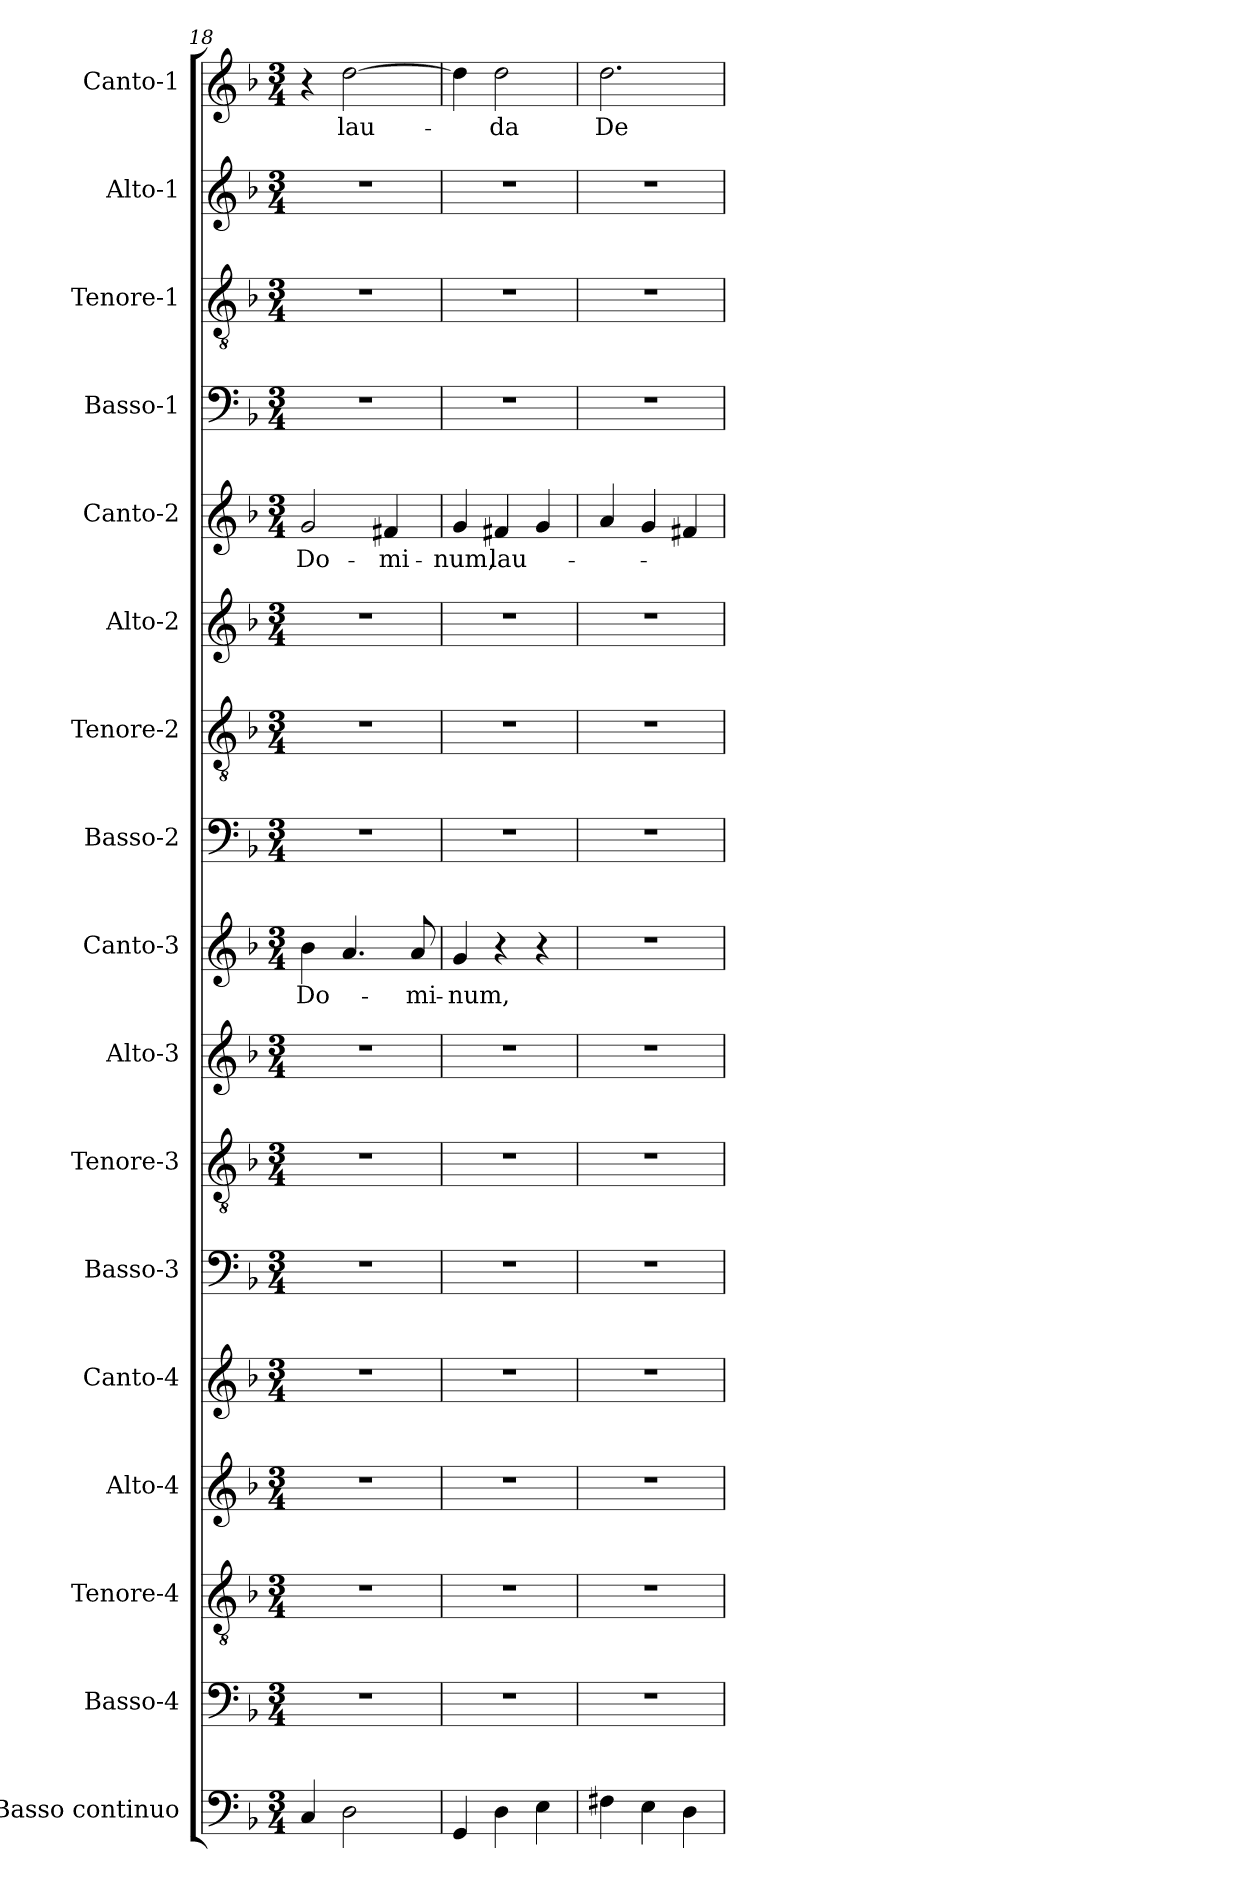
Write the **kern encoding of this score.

**kern	**kern	**kern	**kern	**kern	**kern	**kern	**kern	**kern	**text	**kern	**kern	**kern	**kern	**text	**kern	**kern	**kern	**kern	**text
*part17	*part16	*part15	*part14	*part13	*part12	*part11	*part10	*part9	*part9	*part8	*part7	*part6	*part5	*part5	*part4	*part3	*part2	*part1	*part1
*staff17	*staff16	*staff15	*staff14	*staff13	*staff12	*staff11	*staff10	*staff9	*staff9	*staff8	*staff7	*staff6	*staff5	*staff5	*staff4	*staff3	*staff2	*staff1	*staff1
*I"Basso continuo	*I"Basso-4	*I"Tenore-4	*I"Alto-4	*I"Canto-4	*I"Basso-3	*I"Tenore-3	*I"Alto-3	*I"Canto-3	*	*I"Basso-2	*I"Tenore-2	*I"Alto-2	*I"Canto-2	*	*I"Basso-1	*I"Tenore-1	*I"Alto-1	*I"Canto-1	*
*I'BC	*I'B4	*I'T4	*I'A4	*I'C4	*I'B3	*I'T3	*I'A3	*I'C3	*	*I'B2	*I'T2	*I'A2	*I'C2	*	*I'B1	*I'T1	*I'A1	*I'C1	*
*clefF4	*clefF4	*clefGv2	*clefG2	*clefG2	*clefF4	*clefGv2	*clefG2	*clefG2	*	*clefF4	*clefGv2	*clefG2	*clefG2	*	*clefF4	*clefGv2	*clefG2	*clefG2	*
*k[b-]	*k[b-]	*k[b-]	*k[b-]	*k[b-]	*k[b-]	*k[b-]	*k[b-]	*k[b-]	*	*k[b-]	*k[b-]	*k[b-]	*k[b-]	*	*k[b-]	*k[b-]	*k[b-]	*k[b-]	*
*F:	*F:	*F:	*F:	*F:	*F:	*F:	*F:	*F:	*	*F:	*F:	*F:	*F:	*	*F:	*F:	*F:	*F:	*
*M3/4	*M3/4	*M3/4	*M3/4	*M3/4	*M3/4	*M3/4	*M3/4	*M3/4	*	*M3/4	*M3/4	*M3/4	*M3/4	*	*M3/4	*M3/4	*M3/4	*M3/4	*
=18	=18	=18	=18	=18	=18	=18	=18	=18	=18	=18	=18	=18	=18	=18	=18	=18	=18	=18	=18
!	!	!	!	!	!	!	!	!	!LO:LY:b	!	!	!	!	!	!	!	!	!	!
!	!	!	!	!	!	!	!	!	!	!	!	!	!	!LO:LY:b	!	!	!	!	!
4C/	2.r	2.r	2.r	2.r	2.r	2.r	2.r	4b-\	Do-	2.r	2.r	2.r	2g/	Do-	2.r	2.r	2.r	4r	.
!	!	!	!	!	!	!	!	!	!	!	!	!	!	!	!	!	!	!	!LO:LY:b
2D\	.	.	.	.	.	.	.	4.a/	.	.	.	.	.	.	.	.	.	[2dd\	lau-
!	!	!	!	!	!	!	!	!	!	!	!	!	!	!LO:LY:b	!	!	!	!	!
.	.	.	.	.	.	.	.	.	.	.	.	.	4f#X/	-mi-	.	.	.	.	.
!	!	!	!	!	!	!	!	!	!LO:LY:b	!	!	!	!	!	!	!	!	!	!
.	.	.	.	.	.	.	.	8a/	-mi-	.	.	.	.	.	.	.	.	.	.
=19	=19	=19	=19	=19	=19	=19	=19	=19	=19	=19	=19	=19	=19	=19	=19	=19	=19	=19	=19
!	!	!	!	!	!	!	!	!	!LO:LY:b	!	!	!	!	!	!	!	!	!	!
!	!	!	!	!	!	!	!	!	!	!	!	!	!	!LO:LY:b	!	!	!	!	!
4GG/	2.r	2.r	2.r	2.r	2.r	2.r	2.r	4g/	-num,	2.r	2.r	2.r	4g/	-num,	2.r	2.r	2.r	4dd\]	.
!	!	!	!	!	!	!	!	!	!	!	!	!	!	!LO:LY:b	!	!	!	!	!
!	!	!	!	!	!	!	!	!	!	!	!	!	!	!	!	!	!	!	!LO:LY:b
4D\	.	.	.	.	.	.	.	4r	.	.	.	.	4f#X/	lau-	.	.	.	2dd\	-da
4E\	.	.	.	.	.	.	.	4r	.	.	.	.	4g/	.	.	.	.	.	.
=20	=20	=20	=20	=20	=20	=20	=20	=20	=20	=20	=20	=20	=20	=20	=20	=20	=20	=20	=20
!	!	!	!	!	!	!	!	!	!	!	!	!	!	!	!	!	!	!	!LO:LY:b
4F#X\	2.r	2.r	2.r	2.r	2.r	2.r	2.r	2.r	.	2.r	2.r	2.r	4a/	.	2.r	2.r	2.r	2.dd\	De-
4E\	.	.	.	.	.	.	.	.	.	.	.	.	4g/	.	.	.	.	.	.
4D\	.	.	.	.	.	.	.	.	.	.	.	.	4f#X/	.	.	.	.	.	.
=	=	=	=	=	=	=	=	=	=	=	=	=	=	=	=	=	=	=	=
*-	*-	*-	*-	*-	*-	*-	*-	*-	*-	*-	*-	*-	*-	*-	*-	*-	*-	*-	*-
